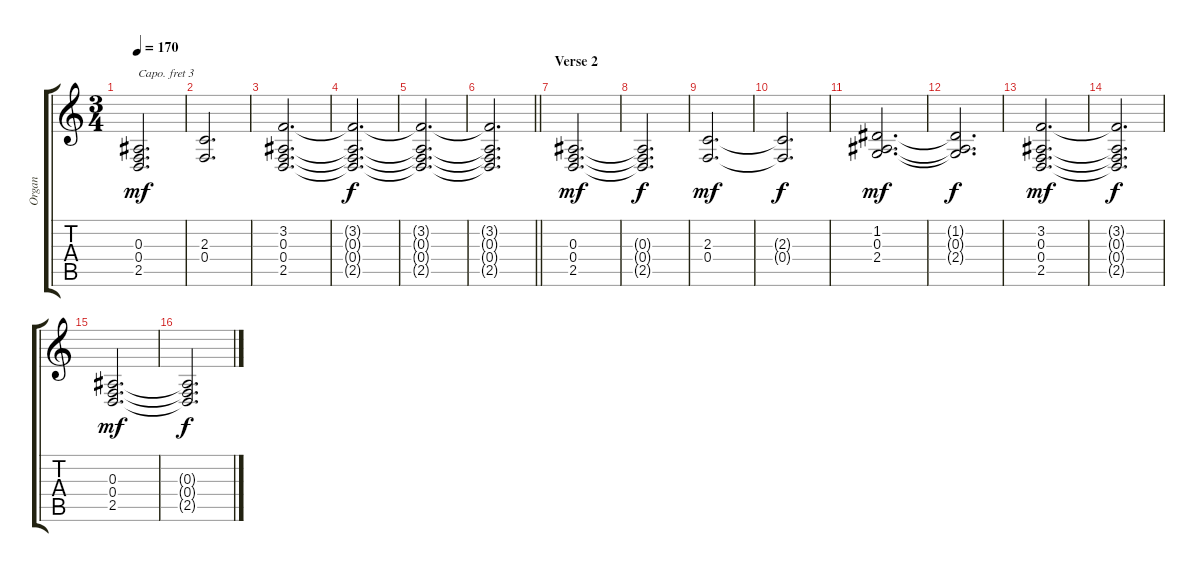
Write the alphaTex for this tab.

\track ("Organ" "Organ") {instrument drawbarorgan}
\staff {score tabs}
\capo 3
\tuning (E4 B3 G3 D3 A2 E2) {hide}
\ts (3 4)
\tempo 170
\clef g2
\ks c
(0.3 0.4 2.5).2{d dy mf} |
(2.3 0.4).2{d} |
(3.2 0.3 0.4 2.5).2{d} |
(3.2{t} 0.3{t} 0.4{t} 2.5{t}).2{d dy f} |
(3.2{t} 0.3{t} 0.4{t} 2.5{t}).2{d} |
\barLineRight lightlight
(3.2{t} 0.3{t} 0.4{t} 2.5{t}).2{d} |
\section ("" "Verse 2")
(0.3 0.4 2.5).2{d dy mf} |
(0.3{t} 0.4{t} 2.5{t}).2{d dy f} |
(2.3 0.4).2{d dy mf} |
(2.3{t} 0.4{t}).2{d dy f} |
(1.2 0.3 2.4).2{d dy mf} |
(1.2{t} 0.3{t} 2.4{t}).2{d dy f} |
(3.2 0.3 0.4 2.5).2{d dy mf} |
(3.2{t} 0.3{t} 0.4{t} 2.5{t}).2{d dy f} |
(0.3 0.4 2.5).2{d dy mf} |
(0.3{t} 0.4{t} 2.5{t}).2{d dy f}
